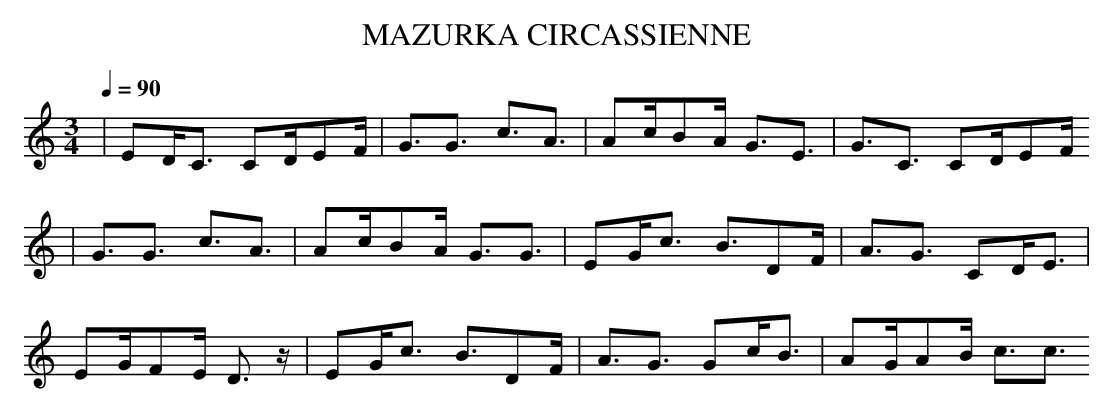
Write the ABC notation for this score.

X:1
T:MAZURKA CIRCASSIENNE
M:3/4
L:1/8
Q:1/4=90
K:C
|ED/2C3/2 CD/2EF/2|G3/2G3/2 c3/2A3/2|Ac/2BA/2 G3/2E3/2|G3/2C3/2 CD/2EF/2
|
G3/2G3/2 c3/2A3/2|Ac/2BA/2 G3/2G3/2|EG/2c3/2 B3/2DF/2|A3/2G3/2 CD/2E3/2|
EG/2FE/2 D3/2 z/2 |EG/2c3/2 B3/2DF/2|A3/2G3/2 Gc/2B3/2|AG/2AB/2 c3/2c3/2
|
